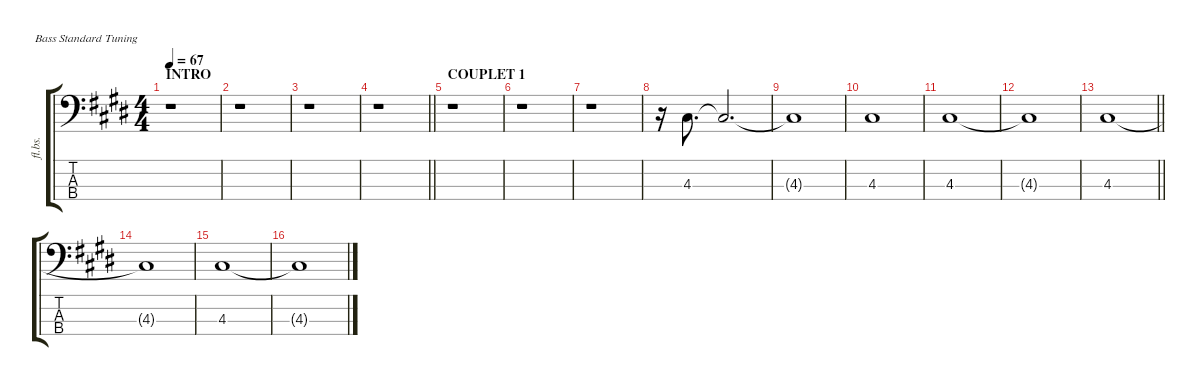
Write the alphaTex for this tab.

\defaultSystemsLayout 4
\hideDynamics
\bracketExtendMode groupsimilarinstruments
\otherSystemsTrackNameOrientation horizontal
\track ("Bass " "fl.bs.") {defaultSystemsLayout 8 instrument fretlessbass}
\staff {score tabs}
\tuning (G2 D2 A1 E1)
\ts (4 4)
\beaming (8 2 2 2 2)
\section ("" "INTRO")
\tempo 67
\clef f4
\ks c#minor
r.1{dy f instrument fretlessbass beam Down} |
r.1{beam Down} |
r.1{beam Down} |
\barLineRight lightlight
r.1{beam Down} |
\section ("" "COUPLET 1")
r.1{beam Down} |
r.1{beam Down} |
r.1{beam Down} |
r.16{beam Down} 4.3{acc #}.8{d beam Up} 4.3{t acc #}.2{d beam Up} |
4.3{t acc #}.1{beam Up} |
4.3{acc #}.1{beam Up} |
4.3{acc #}.1{beam Up} |
4.3{t acc #}.1{beam Up} |
\barLineRight lightlight
4.3{acc #}.1{beam Up} |
4.3{t acc #}.1{beam Up} |
4.3{acc #}.1{beam Up} |
4.3{t acc #}.1{beam Up}
